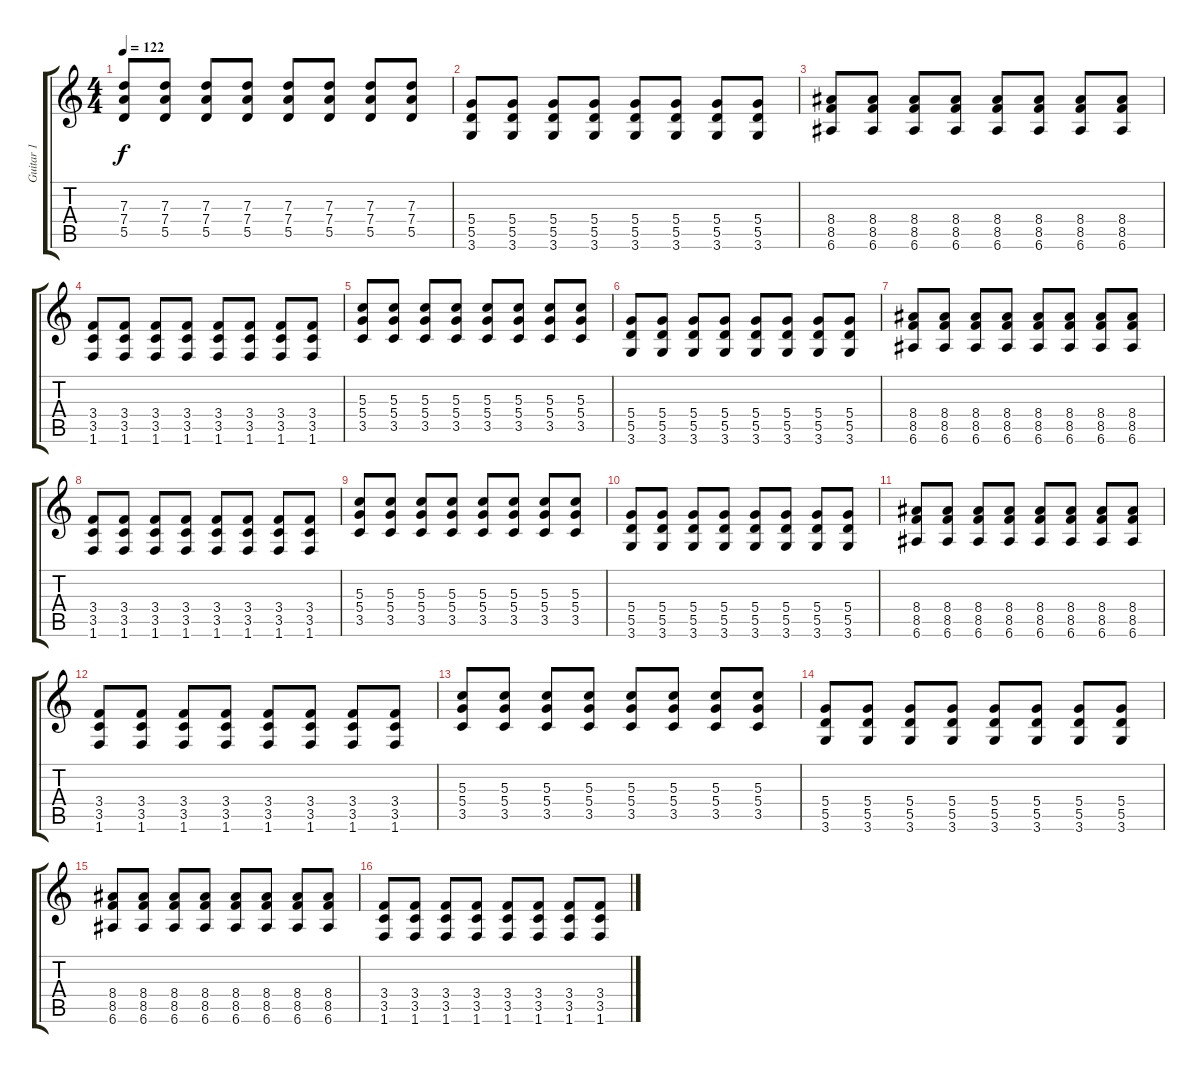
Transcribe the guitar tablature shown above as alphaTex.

\track ("Guitar 1" "Guitar 1") {instrument overdrivenguitar}
\staff {score tabs}
\tuning (E4 B3 G3 D3 A2 E2) {hide}
\ts (4 4)
\tempo 122
\clef g2
\ks c
(7.3 7.4 5.5).8{dy f} (7.3 7.4 5.5).8 (7.3 7.4 5.5).8 (7.3 7.4 5.5).8 (7.3 7.4 5.5).8 (7.3 7.4 5.5).8 (7.3 7.4 5.5).8 (7.3 7.4 5.5).8 |
(5.4 5.5 3.6).8{volume 11 instrument overdrivenguitar} (5.4 5.5 3.6).8 (5.4 5.5 3.6).8 (5.4 5.5 3.6).8 (5.4 5.5 3.6).8 (5.4 5.5 3.6).8 (5.4 5.5 3.6).8 (5.4 5.5 3.6).8 |
(8.4 8.5 6.6).8 (8.4 8.5 6.6).8 (8.4 8.5 6.6).8 (8.4 8.5 6.6).8 (8.4 8.5 6.6).8 (8.4 8.5 6.6).8 (8.4 8.5 6.6).8 (8.4 8.5 6.6).8 |
(3.4 3.5 1.6).8 (3.4 3.5 1.6).8 (3.4 3.5 1.6).8 (3.4 3.5 1.6).8 (3.4 3.5 1.6).8 (3.4 3.5 1.6).8 (3.4 3.5 1.6).8 (3.4 3.5 1.6).8 |
(5.3 5.4 3.5).8 (5.3 5.4 3.5).8 (5.3 5.4 3.5).8 (5.3 5.4 3.5).8 (5.3 5.4 3.5).8 (5.3 5.4 3.5).8 (5.3 5.4 3.5).8 (5.3 5.4 3.5).8 |
(5.4 5.5 3.6).8 (5.4 5.5 3.6).8 (5.4 5.5 3.6).8 (5.4 5.5 3.6).8 (5.4 5.5 3.6).8 (5.4 5.5 3.6).8 (5.4 5.5 3.6).8 (5.4 5.5 3.6).8 |
(8.4 8.5 6.6).8 (8.4 8.5 6.6).8 (8.4 8.5 6.6).8 (8.4 8.5 6.6).8 (8.4 8.5 6.6).8 (8.4 8.5 6.6).8 (8.4 8.5 6.6).8 (8.4 8.5 6.6).8 |
(3.4 3.5 1.6).8 (3.4 3.5 1.6).8 (3.4 3.5 1.6).8 (3.4 3.5 1.6).8 (3.4 3.5 1.6).8 (3.4 3.5 1.6).8 (3.4 3.5 1.6).8 (3.4 3.5 1.6).8 |
(5.3 5.4 3.5).8 (5.3 5.4 3.5).8 (5.3 5.4 3.5).8 (5.3 5.4 3.5).8 (5.3 5.4 3.5).8 (5.3 5.4 3.5).8 (5.3 5.4 3.5).8 (5.3 5.4 3.5).8 |
(5.4 5.5 3.6).8{volume 11 instrument overdrivenguitar} (5.4 5.5 3.6).8 (5.4 5.5 3.6).8 (5.4 5.5 3.6).8 (5.4 5.5 3.6).8 (5.4 5.5 3.6).8 (5.4 5.5 3.6).8 (5.4 5.5 3.6).8 |
(8.4 8.5 6.6).8 (8.4 8.5 6.6).8 (8.4 8.5 6.6).8 (8.4 8.5 6.6).8 (8.4 8.5 6.6).8 (8.4 8.5 6.6).8 (8.4 8.5 6.6).8 (8.4 8.5 6.6).8 |
(3.4 3.5 1.6).8 (3.4 3.5 1.6).8 (3.4 3.5 1.6).8 (3.4 3.5 1.6).8 (3.4 3.5 1.6).8 (3.4 3.5 1.6).8 (3.4 3.5 1.6).8 (3.4 3.5 1.6).8 |
(5.3 5.4 3.5).8 (5.3 5.4 3.5).8 (5.3 5.4 3.5).8 (5.3 5.4 3.5).8 (5.3 5.4 3.5).8 (5.3 5.4 3.5).8 (5.3 5.4 3.5).8 (5.3 5.4 3.5).8 |
(5.4 5.5 3.6).8 (5.4 5.5 3.6).8 (5.4 5.5 3.6).8 (5.4 5.5 3.6).8 (5.4 5.5 3.6).8 (5.4 5.5 3.6).8 (5.4 5.5 3.6).8 (5.4 5.5 3.6).8 |
(8.4 8.5 6.6).8 (8.4 8.5 6.6).8 (8.4 8.5 6.6).8 (8.4 8.5 6.6).8 (8.4 8.5 6.6).8 (8.4 8.5 6.6).8 (8.4 8.5 6.6).8 (8.4 8.5 6.6).8 |
(3.4 3.5 1.6).8 (3.4 3.5 1.6).8 (3.4 3.5 1.6).8 (3.4 3.5 1.6).8 (3.4 3.5 1.6).8 (3.4 3.5 1.6).8 (3.4 3.5 1.6).8 (3.4 3.5 1.6).8
